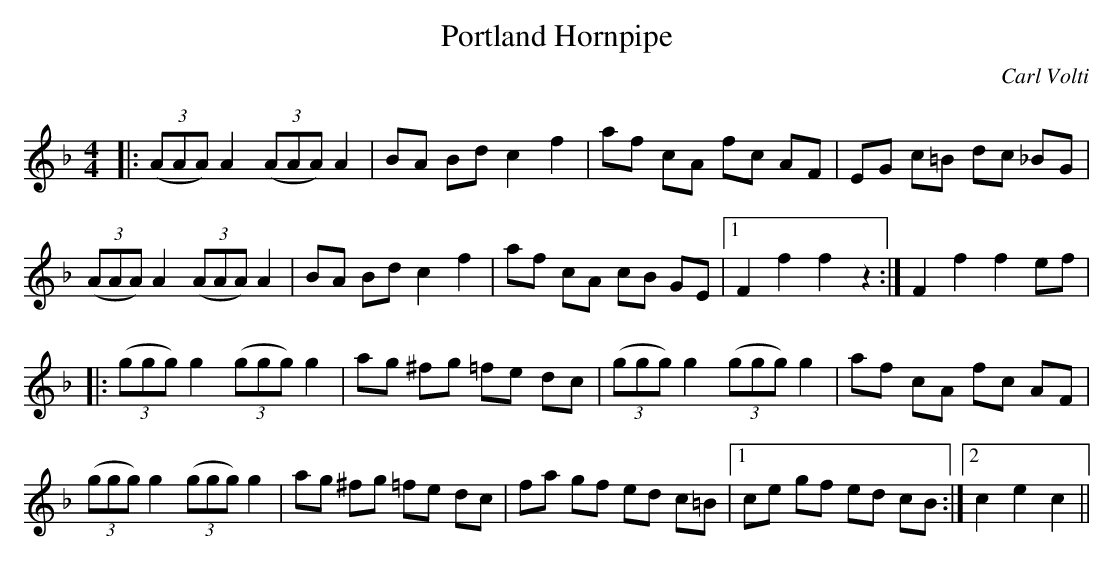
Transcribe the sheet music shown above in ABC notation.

X:1
T: Portland Hornpipe
C:Carl Volti
Q: 232
K:F
M:4/4
L:1/8
|:((3AAA) A2 ((3AAA) A2|BA Bd c2 f2|af cA fc AF|EG c=B dc _BG|
((3AAA) A2 ((3AAA) A2|BA Bd c2 f2|af cA cB GE|1F2 f2 f2 z2:|F2 f2 f2 ef|
|:((3ggg) g2 ((3ggg) g2|ag ^fg =fe dc|((3ggg) g2 ((3ggg) g2|af cA fc AF|
((3ggg) g2 ((3ggg) g2|ag ^fg =fe dc|fa gf ed c=B|1ce gf ed cB:|2c2 e2 c2||
